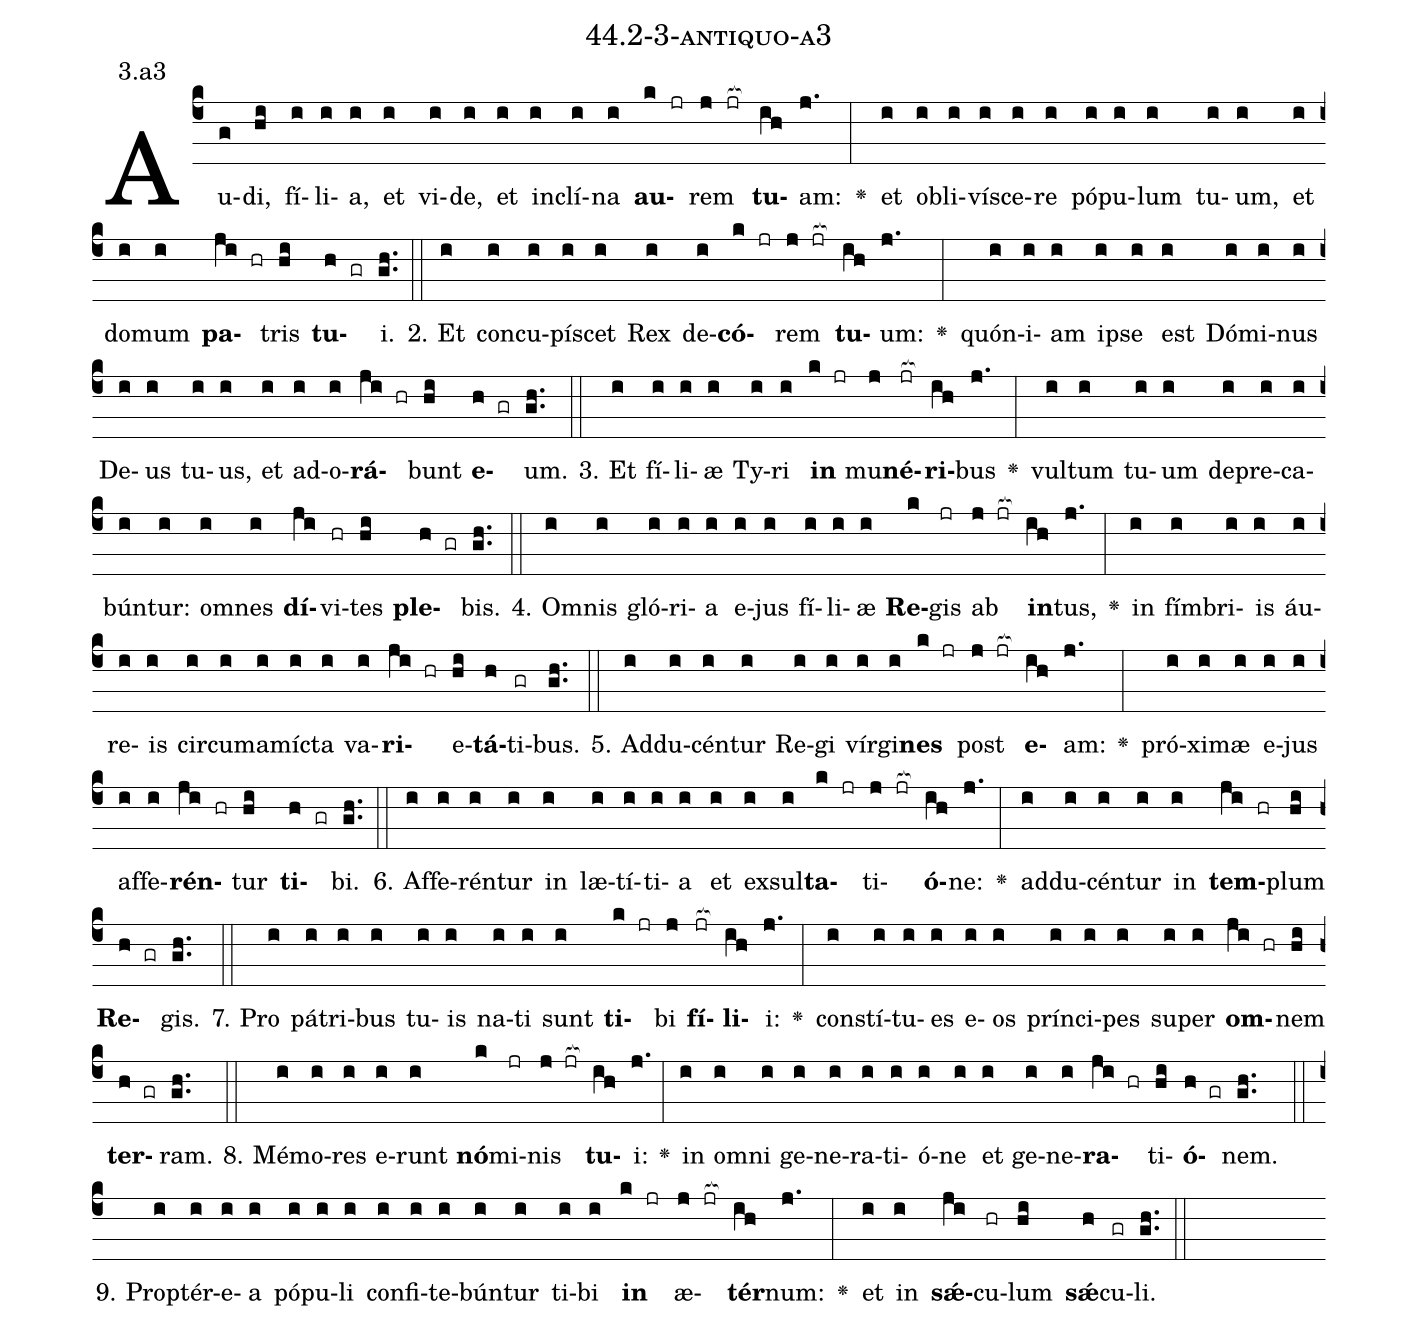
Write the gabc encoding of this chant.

name: 44.2-3-antiquo-a3;
annotation: 3.a3;
%%
(c4)Au(g)di,(hi) fí(i)li(i)a,(i) et(i) vi(i)de,(i) et(i) in(i)clí(i)na(i) <b>au</b>(k jr)rem(j jr[ocb:1{]) <b>tu</b>(ih[ocb:0}])am:(j.) <v>\greheightstar</v>(:) et(i) ob(i)li(i)ví(i)sce(i)re(i) pó(i)pu(i)lum(i) tu(i)um,(i) et(i) do(i)mum(i) <b>pa</b>(ji hr)tris(hi) <b>tu</b>(h gr)i.(gh..) (::)
2. Et(i) con(i)cu(i)pí(i)scet(i) Rex(i) de(i)<b>có</b>(k jr)rem(j jr[ocb:1{]) <b>tu</b>(ih[ocb:0}])um:(j.) <v>\greheightstar</v>(:) quón(i)i(i)am(i) ip(i)se(i) est(i) Dó(i)mi(i)nus(i) De(i)us(i) tu(i)us,(i) et(i) ad(i)o(i)<b>rá</b>(ji hr)bunt(hi) <b>e</b>(h gr)um.(gh..) (::)
3. Et(i) fí(i)li(i)æ(i) Ty(i)ri(i) <b>in</b>(k jr) mu(j)<b>né</b>(jr[ocb:1{])<b>ri</b>(ih[ocb:0}])bus(j.) <v>\greheightstar</v>(:) vul(i)tum(i) tu(i)um(i) de(i)pre(i)ca(i)bún(i)tur:(i) om(i)nes(i) <b>dí</b>(ji)vi(hr)tes(hi) <b>ple</b>(h gr)bis.(gh..) (::)
4. Om(i)nis(i) gló(i)ri(i)a(i) e(i)jus(i) fí(i)li(i)æ(i) <b>Re</b>(k)gis(jr) ab(j jr[ocb:1{]) <b>in</b>(ih[ocb:0}])tus,(j.) <v>\greheightstar</v>(:) in(i) fím(i)bri(i)is(i) áu(i)re(i)is(i) cir(i)cum(i)a(i)míc(i)ta(i) va(i)<b>ri</b>(ji hr)e(hi)<b>tá</b>(h)ti(gr)bus.(gh..) (::)
5. Ad(i)du(i)cén(i)tur(i) Re(i)gi(i) vír(i)gi(i)<b>nes</b>(k jr) post(j jr[ocb:1{]) <b>e</b>(ih[ocb:0}])am:(j.) <v>\greheightstar</v>(:) pró(i)xi(i)mæ(i) e(i)jus(i) af(i)fe(i)<b>rén</b>(ji hr)tur(hi) <b>ti</b>(h gr)bi.(gh..) (::)
6. Af(i)fe(i)rén(i)tur(i) in(i) læ(i)tí(i)ti(i)a(i) et(i) ex(i)sul(i)<b>ta</b>(k jr)ti(j jr[ocb:1{])<b>ó</b>(ih[ocb:0}])ne:(j.) <v>\greheightstar</v>(:) ad(i)du(i)cén(i)tur(i) in(i) <b>tem</b>(ji hr)plum(hi) <b>Re</b>(h gr)gis.(gh..) (::)
7. Pro(i) pá(i)tri(i)bus(i) tu(i)is(i) na(i)ti(i) sunt(i) <b>ti</b>(k jr)bi(j) <b>fí</b>(jr[ocb:1{])<b>li</b>(ih[ocb:0}])i:(j.) <v>\greheightstar</v>(:) con(i)stí(i)tu(i)es(i) e(i)os(i) prín(i)ci(i)pes(i) su(i)per(i) <b>om</b>(ji hr)nem(hi) <b>ter</b>(h gr)ram.(gh..) (::)
8. Mé(i)mo(i)res(i) e(i)runt(i) <b>nó</b>(k)mi(jr)nis(j jr[ocb:1{]) <b>tu</b>(ih[ocb:0}])i:(j.) <v>\greheightstar</v>(:) in(i) om(i)ni(i) ge(i)ne(i)ra(i)ti(i)ó(i)ne(i) et(i) ge(i)ne(i)<b>ra</b>(ji hr)ti(hi)<b>ó</b>(h gr)nem.(gh..) (::)
9. Prop(i)tér(i)e(i)a(i) pó(i)pu(i)li(i) con(i)fi(i)te(i)bún(i)tur(i) ti(i)bi(i) <b>in</b>(k jr) æ(j jr[ocb:1{])<b>tér</b>(ih[ocb:0}])num:(j.) <v>\greheightstar</v>(:) et(i) in(i) <b>sǽ</b>(ji)cu(hr)lum(hi) <b>sǽ</b>(h)cu(gr)li.(gh..) (::)
